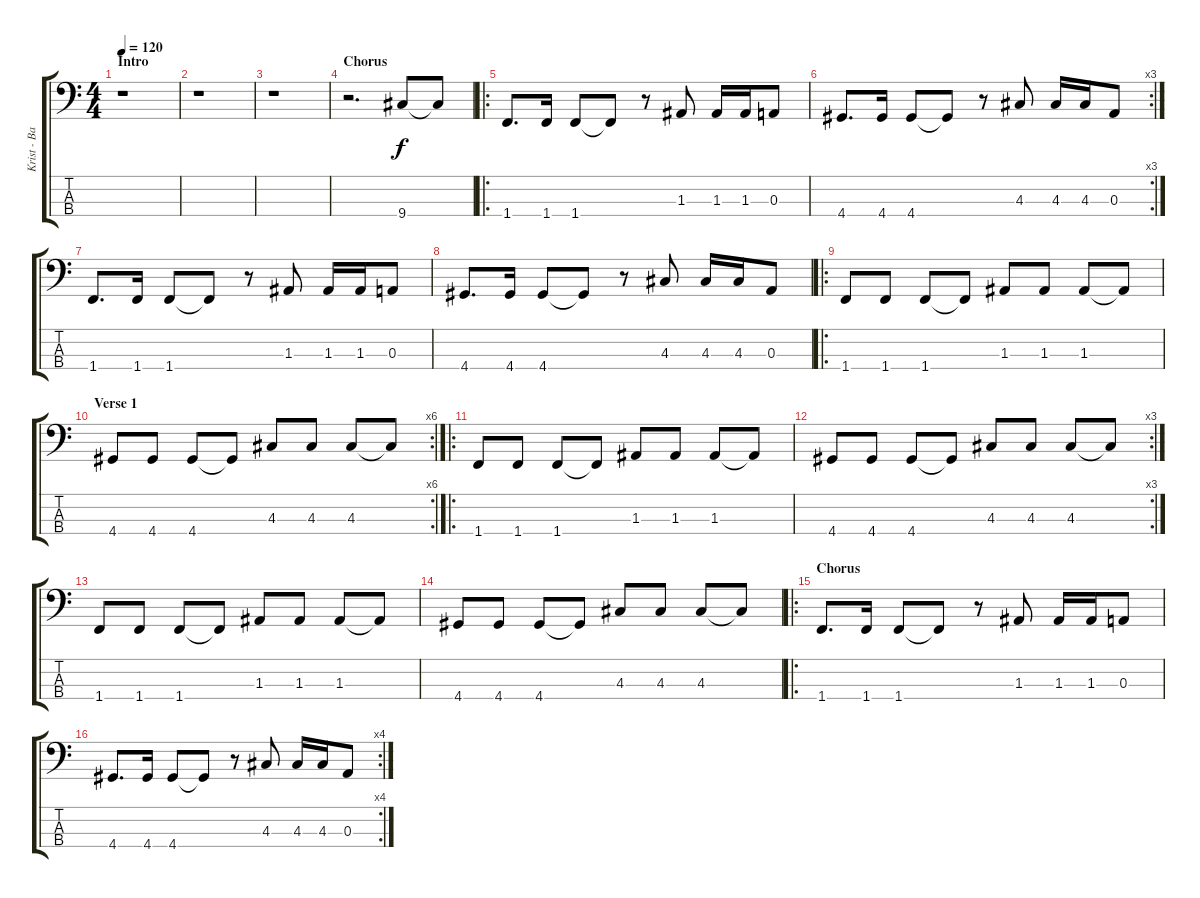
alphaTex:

\track ("Krist - Bass" "Krist - Ba") {instrument electricbasspick}
\staff {score tabs}
\tuning (G2 D2 A1 E1) {hide}
\ts (4 4)
\section ("" "Intro")
\tempo 120
\clef f4
\ks c
r.1{dy f instrument electricbasspick} |
r.1 |
r.1 |
\section ("" "Chorus")
r.2{d} 9.4.8 9.4{t}.8 |
\ro
1.4.8{d} 1.4.16 1.4.8 1.4{t}.8 r.8 1.3.8 1.3.16 1.3.16 0.3.8 |
\rc 3
4.4.8{d} 4.4.16 4.4.8 4.4{t}.8 r.8 4.3.8 4.3.16 4.3.16 0.3.8 |
1.4.8{d} 1.4.16 1.4.8 1.4{t}.8 r.8 1.3.8 1.3.16 1.3.16 0.3.8 |
4.4.8{d} 4.4.16 4.4.8 4.4{t}.8 r.8 4.3.8 4.3.16 4.3.16 0.3.8 |
\ro
1.4.8 1.4.8 1.4.8 1.4{t}.8 1.3.8 1.3.8 1.3.8 1.3{t}.8 |
\rc 6
\section ("" "Verse 1")
4.4.8 4.4.8 4.4.8 4.4{t}.8 4.3.8 4.3.8 4.3.8 4.3{t}.8 |
\ro
1.4.8 1.4.8 1.4.8 1.4{t}.8 1.3.8 1.3.8 1.3.8 1.3{t}.8 |
\rc 3
4.4.8 4.4.8 4.4.8 4.4{t}.8 4.3.8 4.3.8 4.3.8 4.3{t}.8 |
1.4.8 1.4.8 1.4.8 1.4{t}.8 1.3.8 1.3.8 1.3.8 1.3{t}.8 |
4.4.8 4.4.8 4.4.8 4.4{t}.8 4.3.8 4.3.8 4.3.8 4.3{t}.8 |
\ro
\section ("" "Chorus")
1.4.8{d} 1.4.16 1.4.8 1.4{t}.8 r.8 1.3.8 1.3.16 1.3.16 0.3.8 |
\rc 4
4.4.8{d} 4.4.16 4.4.8 4.4{t}.8 r.8 4.3.8 4.3.16 4.3.16 0.3.8
